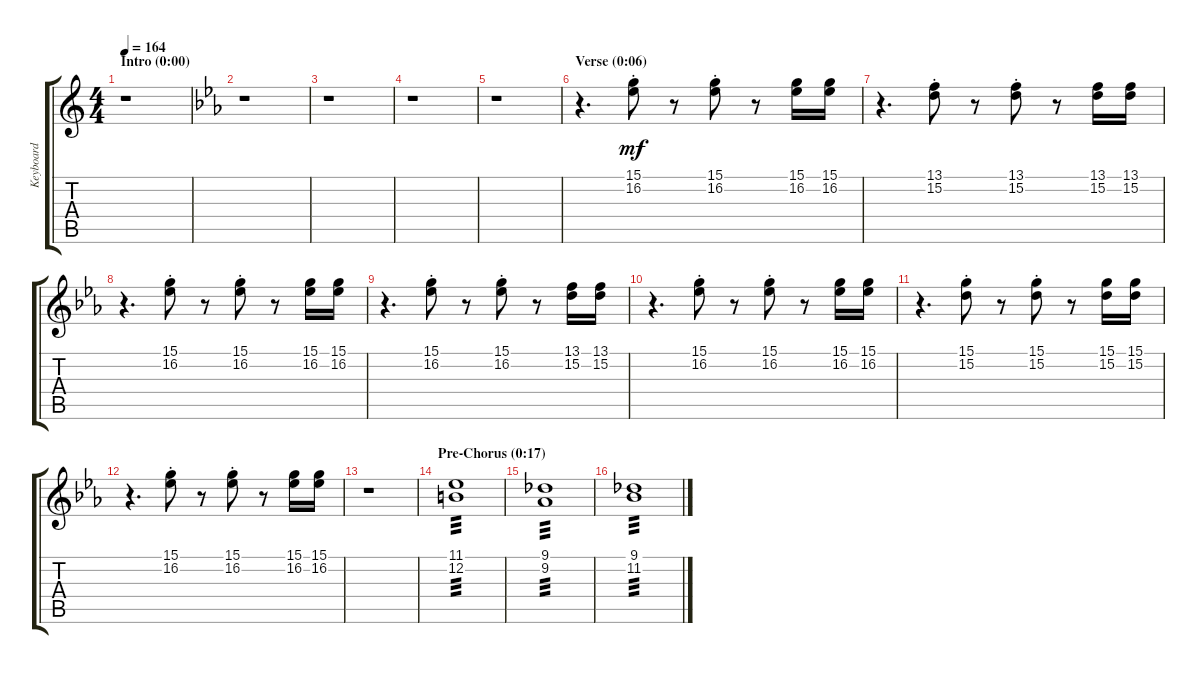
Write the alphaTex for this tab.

\track ("Keyboard" "Keyboard") {instrument honkytonkpiano}
\staff {score tabs}
\tuning (E4 B3 G3 D3 A2 E2) {hide}
\ts (4 4)
\section ("" "Intro (0:00)")
\tempo 164
\clef g2
\ks c
r.1{dy mf instrument honkytonkpiano} |
\ks eb
r.1 |
r.1 |
r.1 |
r.1 |
\section ("" "Verse (0:06)")
r.4{d} (15.1{st} 16.2{st}).8 r.8 (15.1{st} 16.2{st}).8 r.8 (15.1 16.2).16 (15.1 16.2).16 |
r.4{d} (13.1{st} 15.2{st}).8 r.8 (13.1{st} 15.2{st}).8 r.8 (13.1 15.2).16 (13.1 15.2).16 |
r.4{d} (15.1{st} 16.2{st}).8 r.8 (15.1{st} 16.2{st}).8 r.8 (15.1 16.2).16 (15.1 16.2).16 |
r.4{d} (15.1{st} 16.2{st}).8 r.8 (15.1{st} 16.2{st}).8 r.8 (13.1 15.2).16 (13.1 15.2).16 |
r.4{d} (15.1{st} 16.2{st}).8 r.8 (15.1{st} 16.2{st}).8 r.8 (15.1 16.2).16 (15.1 16.2).16 |
r.4{d} (15.1{st} 15.2{st}).8 r.8 (15.1{st} 15.2{st}).8 r.8 (15.1 15.2).16 (15.1 15.2).16 |
r.4{d} (15.1{st} 16.2{st}).8 r.8 (15.1{st} 16.2{st}).8 r.8 (15.1 16.2).16 (15.1 16.2).16 |
r.1 |
\section ("" "Pre-Chorus (0:17)")
(11.1 12.2).1{tp 3} |
(9.1 9.2).1{tp 3} |
(9.1 11.2).1{tp 3}
